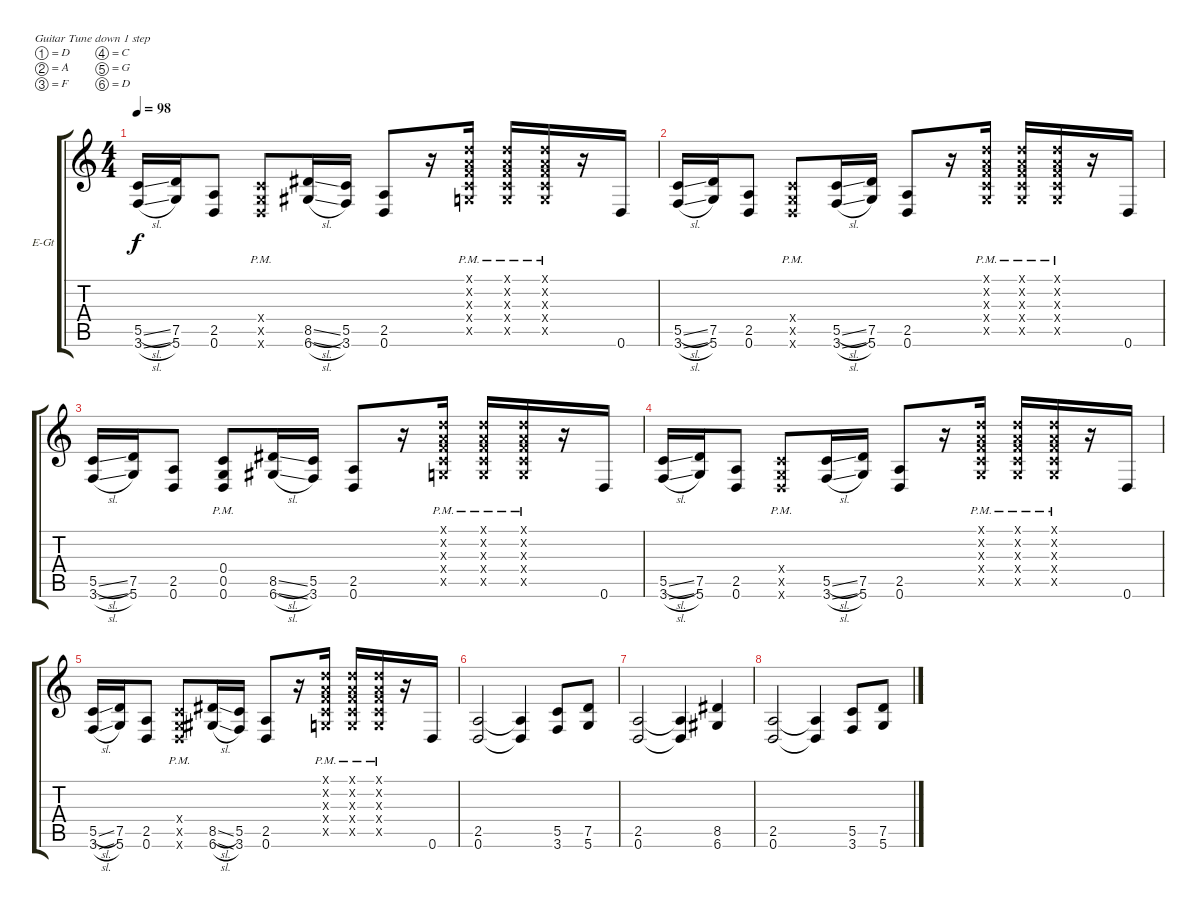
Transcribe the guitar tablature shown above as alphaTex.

\bracketExtendMode groupsimilarinstruments
\firstSystemTrackNameOrientation horizontal
\otherSystemsTrackNameOrientation horizontal
\track ("Dimebag Darrell" "E-Gt") {solo instrument overdrivenguitar}
\staff {score tabs}
\tuning (D4 A3 F3 C3 G2 D2)
\ts (4 4)
\beaming (8 2 2 2 2)
\section ("" "")
\tempo 98
\clef g2
\ks c
(5.5{sl} 3.6{sl}).16{dy f} (7.5 5.6).16 (2.5 0.6).8 (0.4{pm x} 0.5{pm x} 0.6{pm x}).8 (8.5{sl} 6.6{sl}).16 (5.5 3.6).16 (2.5 0.6).8 r.16 (0.1{x} 0.2{x} 0.3{x} 0.4{pm x} 0.5{pm x}).16 (0.1{x} 0.2{x} 0.3{x} 0.4{pm x} 0.5{pm x}).16 (0.1{x} 0.2{x} 0.3{x} 0.4{pm x} 0.5{pm x}).16 r.16 0.6.16 |
(5.5{sl} 3.6{sl}).16 (7.5 5.6).16 (2.5 0.6).8 (0.4{pm x} 0.5{pm x} 0.6{pm x}).8 (5.5{sl} 3.6{sl}).16 (7.5 5.6).16 (2.5 0.6).8 r.16 (0.1{x} 0.2{x} 0.3{x} 0.4{pm x} 0.5{pm x}).16 (0.1{x} 0.2{x} 0.3{x} 0.4{pm x} 0.5{pm x}).16 (0.1{x} 0.2{x} 0.3{x} 0.4{pm x} 0.5{pm x}).16 r.16 0.6.16 |
(5.5{sl} 3.6{sl}).16 (7.5 5.6).16 (2.5 0.6).8 (0.4{pm} 0.5{pm} 0.6{pm}).8 (8.5{sl} 6.6{sl}).16 (5.5 3.6).16 (2.5 0.6).8 r.16 (0.1{x} 0.2{x} 0.3{x} 0.4{pm x} 0.5{pm x}).16 (0.1{x} 0.2{x} 0.3{x} 0.4{pm x} 0.5{pm x}).16 (0.1{x} 0.2{x} 0.3{x} 0.4{pm x} 0.5{pm x}).16 r.16 0.6.16 |
(5.5{sl} 3.6{sl}).16 (7.5 5.6).16 (2.5 0.6).8 (0.4{pm x} 0.5{pm x} 0.6{pm x}).8 (5.5{sl} 3.6{sl}).16 (7.5 5.6).16 (2.5 0.6).8 r.16 (0.1{x} 0.2{x} 0.3{x} 0.4{pm x} 0.5{pm x}).16 (0.1{x} 0.2{x} 0.3{x} 0.4{pm x} 0.5{pm x}).16 (0.1{x} 0.2{x} 0.3{x} 0.4{pm x} 0.5{pm x}).16 r.16 0.6.16 |
(5.5{sl} 3.6{sl}).16 (7.5 5.6).16 (2.5 0.6).8 (0.4{pm x} 0.5{pm x} 0.6{pm x}).8 (8.5{sl} 6.6{sl}).16 (5.5 3.6).16 (2.5 0.6).8 r.16 (0.1{x} 0.2{x} 0.3{x} 0.4{pm x} 0.5{pm x}).16 (0.1{x} 0.2{x} 0.3{x} 0.4{pm x} 0.5{pm x}).16 (0.1{x} 0.2{x} 0.3{x} 0.4{pm x} 0.5{pm x}).16 r.16 0.6.16 |
(2.5 0.6).2 (2.5{t} 0.6{t}).4 (5.5 3.6).8 (7.5 5.6).8 |
(2.5 0.6).2 (2.5{t} 0.6{t}).4 (8.5 6.6).4 |
(2.5 0.6).2 (2.5{t} 0.6{t}).4 (5.5 3.6).8 (7.5 5.6).8
